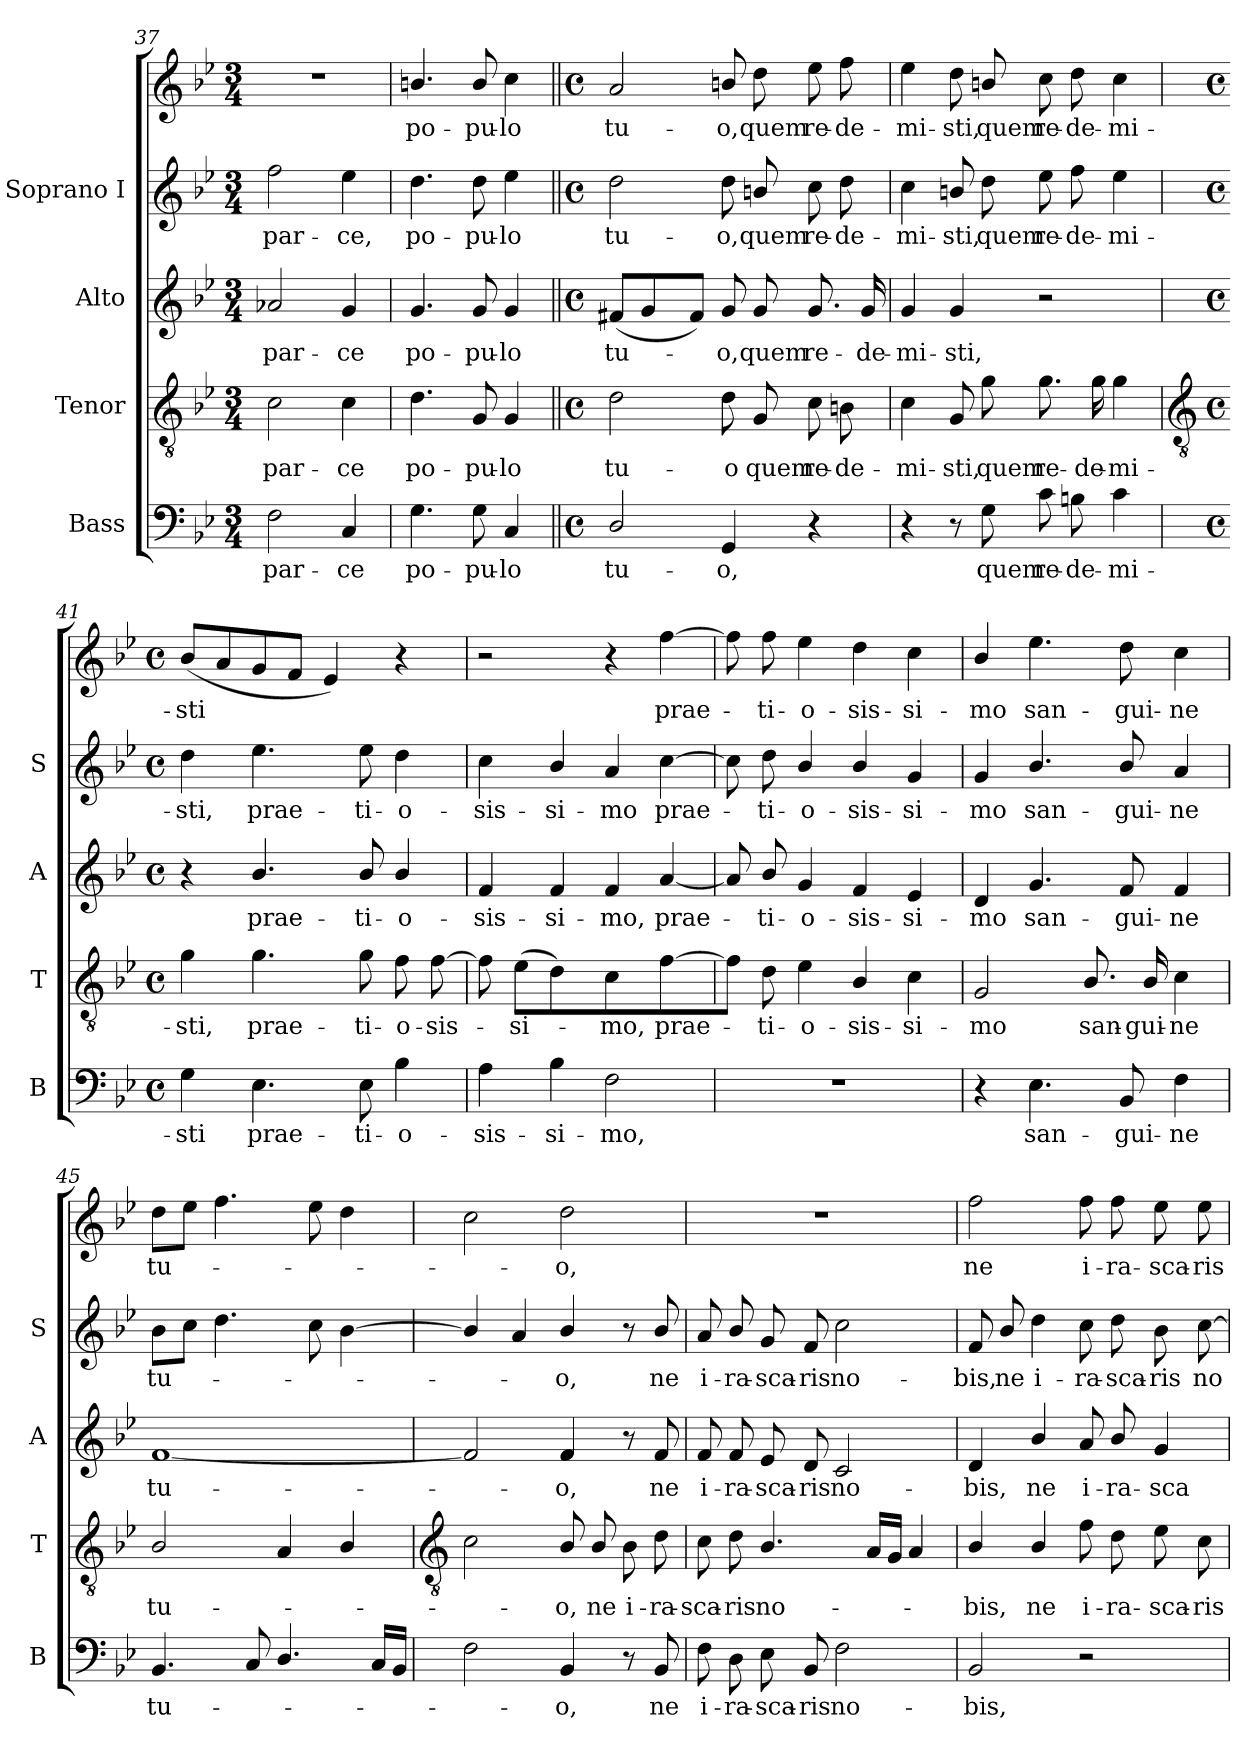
**kern	**text	**kern	**text	**kern	**text	**kern	**text	**kern	**text
*part4	*part4	*part3	*part3	*part2	*part2	*part1	*part1	*part1	*part1
*staff5	*staff5	*staff4	*staff4	*staff3	*staff3	*staff2	*staff2	*staff1	*staff1
*I"Bass	*	*I"Tenor	*	*I"Alto	*	*I"Soprano I	*	*	*
*I'B	*	*I'T	*	*I'A	*	*I'S	*	*	*
*clefF4	*	*clefGv2	*	*clefG2	*	*clefG2	*	*clefG2	*
*k[b-e-]	*	*k[b-e-]	*	*k[b-e-]	*	*k[b-e-]	*	*k[b-e-]	*
*B-:	*	*B-:	*	*B-:	*	*B-:	*	*B-:	*
*M3/4	*	*M3/4	*	*M3/4	*	*M3/4	*	*M3/4	*
=37	=37	=37	=37	=37	=37	=37	=37	=37	=37
!	!LO:LY:b	!	!LO:LY:b	!	!LO:LY:b	!	!LO:LY:b	!LO:N:vis=1	!
2F	par-	2c	par-	2a-X	par-	2ff	par-	2.r	.
!	!LO:LY:b	!	!LO:LY:b	!	!LO:LY:b	!	!LO:LY:b	!	!
4C	-ce	4c	-ce	4g	-ce	4ee-	-ce,	.	.
=38	=38	=38	=38	=38	=38	=38	=38	=38	=38
!	!LO:LY:b	!	!LO:LY:b	!	!LO:LY:b	!	!LO:LY:b	!	!LO:LY:b
4.G	po-	4.d	po-	4.g	po-	4.dd	po-	4.bn/	po-
!	!LO:LY:b	!	!LO:LY:b	!	!LO:LY:b	!	!LO:LY:b	!	!LO:LY:b
8G	-pu-	8G	-pu-	8g	-pu-	8dd	-pu-	8b/	-pu-
!	!LO:LY:b	!	!LO:LY:b	!	!LO:LY:b	!	!LO:LY:b	!	!LO:LY:b
4C	-lo	4G	-lo	4g	-lo	4ee-	-lo	4cc	-lo
=39||	=39||	=39||	=39||	=39||	=39||	=39||	=39||	=39||	=39||
*M4/4	*	*M4/4	*	*M4/4	*	*M4/4	*	*M4/4	*
*met(c)	*	*met(c)	*	*met(c)	*	*met(c)	*	*met(c)	*
!	!LO:LY:b	!	!LO:LY:b	!	!LO:LY:b	!	!LO:LY:b	!	!LO:LY:b
2D/	tu-	2d	tu-	(<8f#XL	tu-	2dd	-tu-	2a	tu-
.	.	.	.	4g	.	.	.	.	.
.	.	.	.	8f#J)	.	.	.	.	.
!	!LO:LY:b	!	!LO:LY:b	!	!LO:LY:b	!	!LO:LY:b	!	!LO:LY:b
4GG	-o,	8d	-o	8g	o,	8dd	-o,	8bn/	-o,
!	!	!	!LO:LY:b	!	!LO:LY:b	!	!LO:LY:b	!	!LO:LY:b
.	.	8G	quem	8g	quem	8bn/	quem	8dd	quem
!	!	!	!LO:LY:b	!	!LO:LY:b	!	!LO:LY:b	!	!LO:LY:b
4r	.	8c	re-	8.g	re-	8cc	re-	8ee-	re-
!	!	!	!LO:LY:b	!	!	!	!LO:LY:b	!	!LO:LY:b
.	.	8Bn	-de-	.	.	8dd	-de-	8ff	-de-
!	!	!	!	!	!LO:LY:b	!	!	!	!
.	.	.	.	16g	-de-	.	.	.	.
=40	=40	=40	=40	=40	=40	=40	=40	=40	=40
!	!	!	!LO:LY:b	!	!LO:LY:b	!	!LO:LY:b	!	!LO:LY:b
4r	.	4c	-mi-	4g	-mi-	4cc	-mi-	4ee-	-mi-
!	!	!	!LO:LY:b	!	!LO:LY:b	!	!LO:LY:b	!	!LO:LY:b
8r	.	8G	-sti,	4g	-sti,	8bn/	-sti,	8dd	-sti,
!	!LO:LY:b	!	!LO:LY:b	!	!	!	!LO:LY:b	!	!LO:LY:b
8G	quem	8g	quem	.	.	8dd	quem	8bn/	quem
!	!LO:LY:b	!	!LO:LY:b	!	!	!	!LO:LY:b	!	!LO:LY:b
8c	re-	8.g	re-	2r	.	8ee-	re-	8cc	re-
!	!LO:LY:b	!	!	!	!	!	!LO:LY:b	!	!LO:LY:b
8Bn	-de-	.	.	.	.	8ff	-de-	8dd	-de-
!	!	!	!LO:LY:b	!	!	!	!	!	!
.	.	16g	-de-	.	.	.	.	.	.
!	!LO:LY:b	!	!LO:LY:b	!	!	!	!LO:LY:b	!	!LO:LY:b
4c	-mi-	4g	-mi-	.	.	4ee-	-mi-	4cc	-mi-
!!LO:LB:g=z
=41	=41	=41	=41	=41	=41	=41	=41	=41	=41
*	*	*clefGv2	*	*	*	*	*	*	*
*M4/4	*	*M4/4	*	*M4/4	*	*M4/4	*	*M4/4	*
*met(c)	*	*met(c)	*	*met(c)	*	*met(c)	*	*met(c)	*
!	!LO:LY:b	!	!LO:LY:b	!	!	!	!LO:LY:b	!	!LO:LY:b
4G	-sti	4g	-sti,	4r	.	4dd	sti,	(<8b-L	-sti
.	.	.	.	.	.	.	.	8a	.
!	!LO:LY:b	!	!LO:LY:b	!	!LO:LY:b	!	!LO:LY:b	!	!
4.E-	prae-	4.g	prae-	4.b-/	prae-	4.ee-	prae-	8g	.
.	.	.	.	.	.	.	.	8fJ	.
.	.	.	.	.	.	.	.	4e-)	.
!	!LO:LY:b	!	!LO:LY:b	!	!LO:LY:b	!	!LO:LY:b	!	!
8E-	-ti-	8g	-ti-	8b-/	-ti-	8ee-	-ti-	.	.
!	!LO:LY:b	!	!LO:LY:b	!	!LO:LY:b	!	!LO:LY:b	!	!
4B-	-o-	8f	-o-	4b-/	-o-	4dd	-o-	4r	.
!	!	!	!LO:LY:b	!	!	!	!	!	!
.	.	[8f	-sis-	.	.	.	.	.	.
=42	=42	=42	=42	=42	=42	=42	=42	=42	=42
!	!LO:LY:b	!	!	!	!LO:LY:b	!	!LO:LY:b	!	!
4A	-sis-	8f]	.	4f	-sis-	4cc	sis-	2r	.
!	!	!	!LO:LY:b	!	!	!	!	!	!
.	.	(>8e-L	si-	.	.	.	.	.	.
!	!LO:LY:b	!	!	!	!LO:LY:b	!	!LO:LY:b	!	!
4B-	-si-	4d)	.	4f	-si-	4b-/	-si-	.	.
!	!LO:LY:b	!	!LO:LY:b	!	!LO:LY:b	!	!LO:LY:b	!	!
2F	-mo,	4c	mo,	4f	-mo,	4a	-mo	4r	.
!	!	!	!LO:LY:b	!	!LO:LY:b	!	!LO:LY:b	!	!LO:LY:b
.	.	[4f	prae-	[4a	prae-	[4cc	prae-	[4ff	-prae-
=43	=43	=43	=43	=43	=43	=43	=43	=43	=43
1r	.	8fJ]	.	8a]	.	8cc]	.	8ff]	.
!	!	!	!LO:LY:b	!	!LO:LY:b	!	!LO:LY:b	!	!LO:LY:b
.	.	8d	ti-	8b-/	ti-	8dd	-ti-	8ff	ti-
!	!	!	!LO:LY:b	!	!LO:LY:b	!	!LO:LY:b	!	!LO:LY:b
.	.	4e-	-o-	4g	-o-	4b-/	-o-	4ee-	-o-
!	!	!	!LO:LY:b	!	!LO:LY:b	!	!LO:LY:b	!	!LO:LY:b
.	.	4B-/	-sis-	4f	-sis-	4b-/	-sis-	4dd	-sis-
!	!	!	!LO:LY:b	!	!LO:LY:b	!	!LO:LY:b	!	!LO:LY:b
.	.	4c	-si-	4e-	-si-	4g	-si-	4cc	-si-
=44	=44	=44	=44	=44	=44	=44	=44	=44	=44
!	!	!	!LO:LY:b	!	!LO:LY:b	!	!LO:LY:b	!	!LO:LY:b
4r	.	2G	-mo	4d	-mo	4g	mo	4b-/	-mo
!	!LO:LY:b	!	!	!	!LO:LY:b	!	!LO:LY:b	!	!LO:LY:b
4.E-	san-	.	.	4.g	san-	4.b-/	san-	4.ee-	san-
!	!	!	!LO:LY:b	!	!	!	!	!	!
.	.	8.B-/	san-	.	.	.	.	.	.
!	!LO:LY:b	!	!	!	!LO:LY:b	!	!LO:LY:b	!	!LO:LY:b
8BB-	-gui-	.	.	8f	-gui-	8b-/	-gui-	8dd	-gui-
!	!	!	!LO:LY:b	!	!	!	!	!	!
.	.	16B-/	-gui-	.	.	.	.	.	.
!	!LO:LY:b	!	!LO:LY:b	!	!LO:LY:b	!	!LO:LY:b	!	!LO:LY:b
4F	-ne	4c	-ne	4f	-ne	4a	-ne	4cc	-ne
=45	=45	=45	=45	=45	=45	=45	=45	=45	=45
!	!LO:LY:b	!	!LO:LY:b	!	!LO:LY:b	!	!LO:LY:b	!	!LO:LY:b
4.BB-	tu-	2B-/	tu-	[1f	tu-	8b-L	tu-	8ddL	tu-
.	.	.	.	.	.	8ccJ	.	8ee-J	.
.	.	.	.	.	.	4.dd	.	4.ff	.
8C	.	.	.	.	.	.	.	.	.
4.D/	.	4A	.	.	.	.	.	.	.
.	.	.	.	.	.	8cc	.	8ee-	.
.	.	4B-/	.	.	.	[4b-\	.	4dd	.
16CLL	.	.	.	.	.	.	.	.	.
16BB-JJ	.	.	.	.	.	.	.	.	.
!!LO:LB:g=z
=46	=46	=46	=46	=46	=46	=46	=46	=46	=46
*	*	*clefGv2	*	*	*	*	*	*	*
2F	.	2c	.	2f]	.	4b-/]	.	2cc	.
.	.	.	.	.	.	4a	.	.	.
!	!LO:LY:b	!	!LO:LY:b	!	!LO:LY:b	!	!LO:LY:b	!	!LO:LY:b
4BB-	o,	8B-/	o,	4f	o,	4b-/	o,	2dd	-o,
!	!	!	!LO:LY:b	!	!	!	!	!	!
.	.	8B-/	ne	.	.	.	.	.	.
!	!	!	!LO:LY:b	!	!	!	!	!	!
8r	.	8B-	i-	8r	.	8r	.	.	.
!	!LO:LY:b	!	!LO:LY:b	!	!LO:LY:b	!	!LO:LY:b	!	!
8BB-	ne	8d	-ra-	8f	ne	8b-/	ne	.	.
=47	=47	=47	=47	=47	=47	=47	=47	=47	=47
!	!LO:LY:b	!	!LO:LY:b	!	!LO:LY:b	!	!LO:LY:b	!	!
8F	i-	8c	-sca-	8f	i-	8a	i-	1r	.
!	!LO:LY:b	!	!LO:LY:b	!	!LO:LY:b	!	!LO:LY:b	!	!
8D	-ra-	8d	-ris	8f	-ra-	8b-/	-ra-	.	.
!	!LO:LY:b	!	!LO:LY:b	!	!LO:LY:b	!	!LO:LY:b	!	!
8E-	-sca-	4.B-/	no-	8e-	-sca-	8g	-sca-	.	.
!	!LO:LY:b	!	!	!	!LO:LY:b	!	!LO:LY:b	!	!
8BB-	-ris	.	.	8d	-ris	8f	-ris	.	.
!	!LO:LY:b	!	!	!	!LO:LY:b	!	!LO:LY:b	!	!
2F	no-	.	.	2c	no-	2cc\	no-	.	.
.	.	16ALL	.	.	.	.	.	.	.
.	.	16GJJ	.	.	.	.	.	.	.
.	.	4A	.	.	.	.	.	.	.
=48	=48	=48	=48	=48	=48	=48	=48	=48	=48
!	!LO:LY:b	!	!LO:LY:b	!	!LO:LY:b	!	!LO:LY:b	!	!LO:LY:b
2BB-	-bis,	4B-/	bis,	4d	-bis,	8f	bis,	2ff	-ne
!	!	!	!	!	!	!	!LO:LY:b	!	!
.	.	.	.	.	.	8b-/	ne	.	.
!	!	!	!LO:LY:b	!	!LO:LY:b	!	!LO:LY:b	!	!
.	.	4B-/	ne	4b-/	ne	4dd	i-	.	.
!	!	!	!LO:LY:b	!	!LO:LY:b	!	!LO:LY:b	!	!LO:LY:b
2r	.	8f	i-	8a	i-	8cc	-ra-	8ff	i-
!	!	!	!LO:LY:b	!	!LO:LY:b	!	!LO:LY:b	!	!LO:LY:b
.	.	8d	-ra-	8b-/	-ra-	8dd	-sca-	8ff	-ra-
!	!	!	!LO:LY:b	!	!LO:LY:b	!	!LO:LY:b	!	!LO:LY:b
.	.	8e-	-sca-	4g	-sca-	8b-	-ris	8ee-	-sca-
!	!	!	!LO:LY:b	!	!	!	!LO:LY:b	!	!LO:LY:b
.	.	8c	-ris	.	.	[8cc	no-	8ee-	-ris
=	=	=	=	=	=	=	=	=	=
*-	*-	*-	*-	*-	*-	*-	*-	*-	*-
